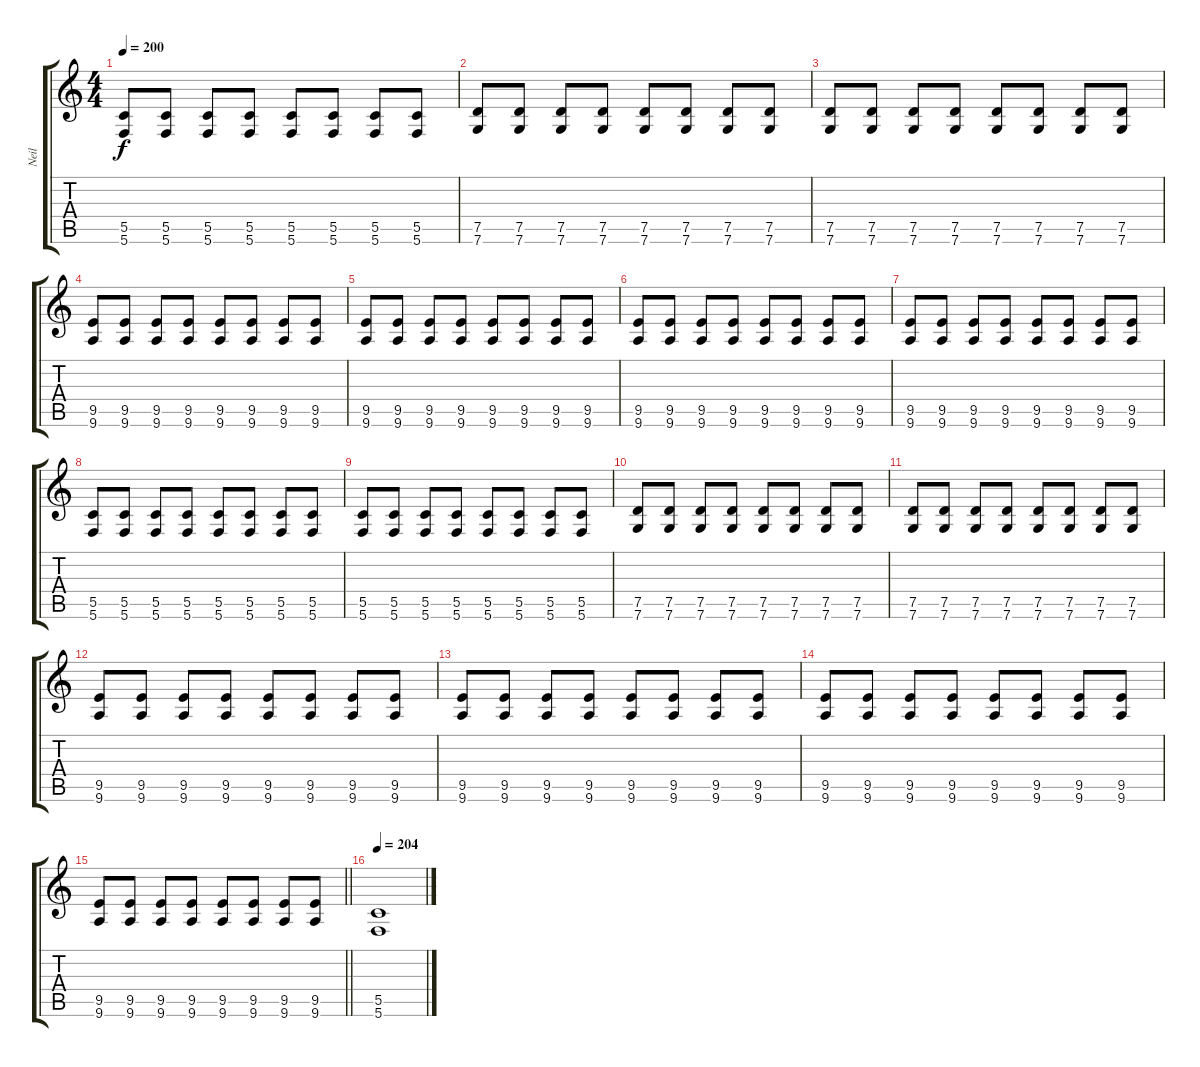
\track ("Neil" "Neil") {instrument distortionguitar}
\staff {score tabs}
\tuning (D4 A3 F3 C3 G2 C2) {hide}
\ts (4 4)
\tempo 200
\clef g2
\ks c
(5.5 5.6).8{dy f} (5.5 5.6).8 (5.5 5.6).8 (5.5 5.6).8 (5.5 5.6).8 (5.5 5.6).8 (5.5 5.6).8 (5.5 5.6).8 |
(7.5 7.6).8 (7.5 7.6).8 (7.5 7.6).8 (7.5 7.6).8 (7.5 7.6).8 (7.5 7.6).8 (7.5 7.6).8 (7.5 7.6).8 |
(7.5 7.6).8 (7.5 7.6).8 (7.5 7.6).8 (7.5 7.6).8 (7.5 7.6).8 (7.5 7.6).8 (7.5 7.6).8 (7.5 7.6).8 |
(9.5 9.6).8 (9.5 9.6).8 (9.5 9.6).8 (9.5 9.6).8 (9.5 9.6).8 (9.5 9.6).8 (9.5 9.6).8 (9.5 9.6).8 |
(9.5 9.6).8 (9.5 9.6).8 (9.5 9.6).8 (9.5 9.6).8 (9.5 9.6).8 (9.5 9.6).8 (9.5 9.6).8 (9.5 9.6).8 |
(9.5 9.6).8 (9.5 9.6).8 (9.5 9.6).8 (9.5 9.6).8 (9.5 9.6).8 (9.5 9.6).8 (9.5 9.6).8 (9.5 9.6).8 |
(9.5 9.6).8 (9.5 9.6).8 (9.5 9.6).8 (9.5 9.6).8 (9.5 9.6).8 (9.5 9.6).8 (9.5 9.6).8 (9.5 9.6).8 |
(5.5 5.6).8 (5.5 5.6).8 (5.5 5.6).8 (5.5 5.6).8 (5.5 5.6).8 (5.5 5.6).8 (5.5 5.6).8 (5.5 5.6).8 |
(5.5 5.6).8 (5.5 5.6).8 (5.5 5.6).8 (5.5 5.6).8 (5.5 5.6).8 (5.5 5.6).8 (5.5 5.6).8 (5.5 5.6).8 |
(7.5 7.6).8 (7.5 7.6).8 (7.5 7.6).8 (7.5 7.6).8 (7.5 7.6).8 (7.5 7.6).8 (7.5 7.6).8 (7.5 7.6).8 |
(7.5 7.6).8 (7.5 7.6).8 (7.5 7.6).8 (7.5 7.6).8 (7.5 7.6).8 (7.5 7.6).8 (7.5 7.6).8 (7.5 7.6).8 |
(9.5 9.6).8 (9.5 9.6).8 (9.5 9.6).8 (9.5 9.6).8 (9.5 9.6).8 (9.5 9.6).8 (9.5 9.6).8 (9.5 9.6).8 |
(9.5 9.6).8 (9.5 9.6).8 (9.5 9.6).8 (9.5 9.6).8 (9.5 9.6).8 (9.5 9.6).8 (9.5 9.6).8 (9.5 9.6).8 |
(9.5 9.6).8 (9.5 9.6).8 (9.5 9.6).8 (9.5 9.6).8 (9.5 9.6).8 (9.5 9.6).8 (9.5 9.6).8 (9.5 9.6).8 |
\barLineRight lightlight
(9.5 9.6).8 (9.5 9.6).8 (9.5 9.6).8 (9.5 9.6).8 (9.5 9.6).8 (9.5 9.6).8 (9.5 9.6).8 (9.5 9.6).8 |
\tempo 204
(5.5 5.6).1
